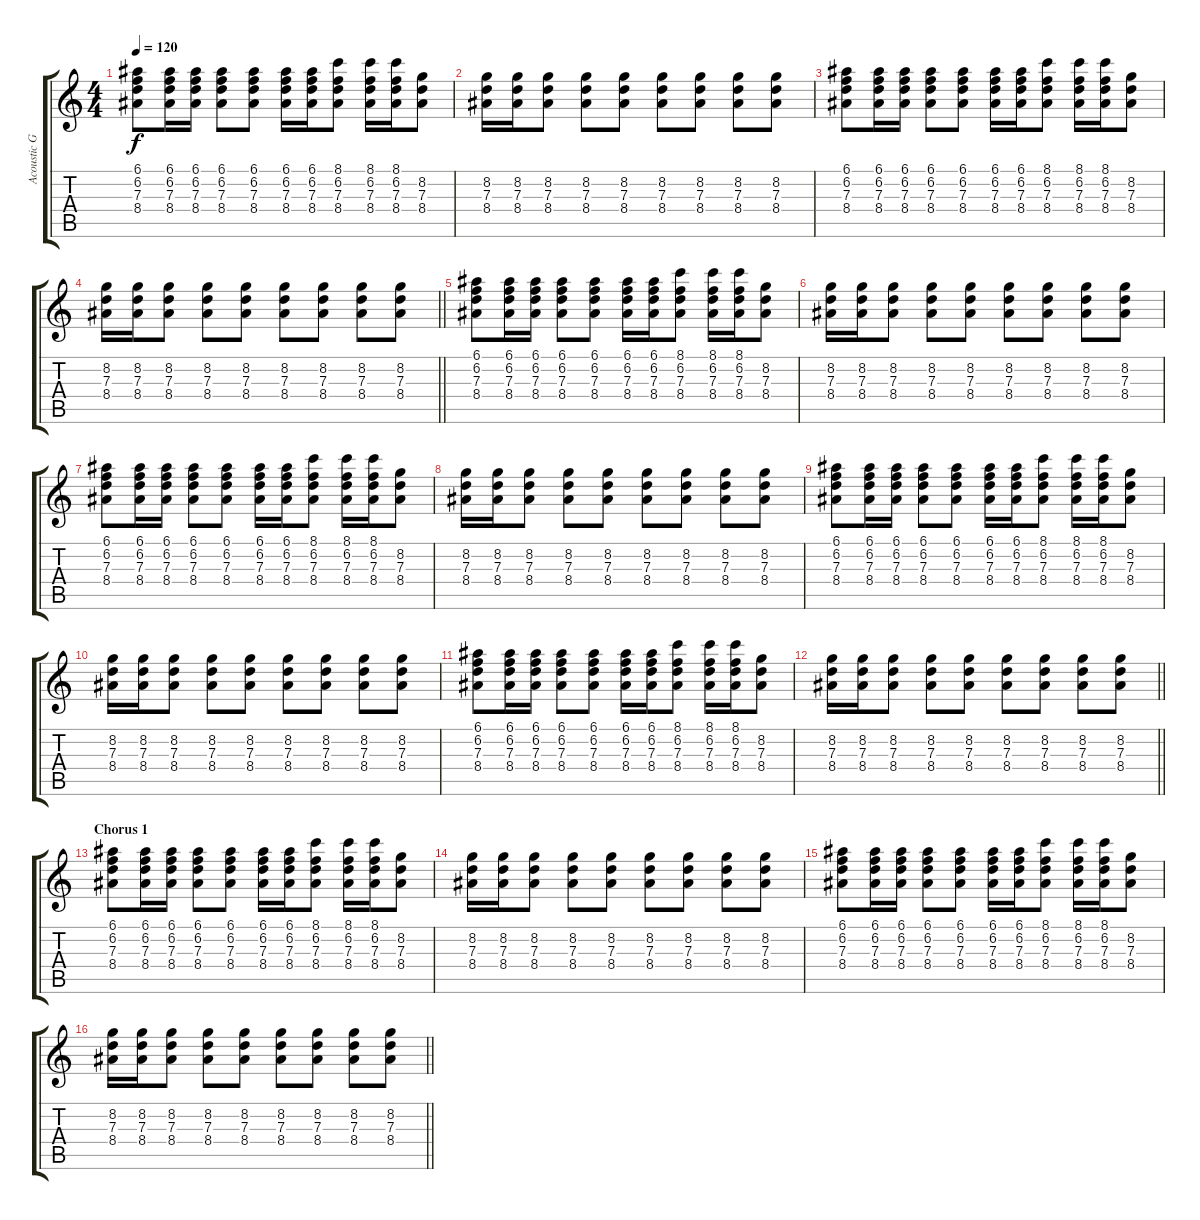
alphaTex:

\track ("Acoustic Guitar" "Acoustic G") {instrument acousticguitarsteel}
\staff {score tabs}
\tuning (E4 B3 G3 D3 A2 E2) {hide}
\ts (4 4)
\tempo 120
\clef g2
\ks c
(6.1 6.2 7.3 8.4).8{dy f} (6.1 6.2 7.3 8.4).16 (6.1 6.2 7.3 8.4).16 (6.1 6.2 7.3 8.4).8 (6.1 6.2 7.3 8.4).8 (6.1 6.2 7.3 8.4).16 (6.1 6.2 7.3 8.4).16 (8.1 6.2 7.3 8.4).8 (8.1 6.2 7.3 8.4).16 (8.1 6.2 7.3 8.4).16 (8.2 7.3 8.4).8 |
(8.2 7.3 8.4).16 (8.2 7.3 8.4).16 (8.2 7.3 8.4).8 (8.2 7.3 8.4).8 (8.2 7.3 8.4).8 (8.2 7.3 8.4).8 (8.2 7.3 8.4).8 (8.2 7.3 8.4).8 (8.2 7.3 8.4).8 |
(6.1 6.2 7.3 8.4).8 (6.1 6.2 7.3 8.4).16 (6.1 6.2 7.3 8.4).16 (6.1 6.2 7.3 8.4).8 (6.1 6.2 7.3 8.4).8 (6.1 6.2 7.3 8.4).16 (6.1 6.2 7.3 8.4).16 (8.1 6.2 7.3 8.4).8 (8.1 6.2 7.3 8.4).16 (8.1 6.2 7.3 8.4).16 (8.2 7.3 8.4).8 |
\barLineRight lightlight
(8.2 7.3 8.4).16 (8.2 7.3 8.4).16 (8.2 7.3 8.4).8 (8.2 7.3 8.4).8 (8.2 7.3 8.4).8 (8.2 7.3 8.4).8 (8.2 7.3 8.4).8 (8.2 7.3 8.4).8 (8.2 7.3 8.4).8 |
(6.1 6.2 7.3 8.4).8 (6.1 6.2 7.3 8.4).16 (6.1 6.2 7.3 8.4).16 (6.1 6.2 7.3 8.4).8 (6.1 6.2 7.3 8.4).8 (6.1 6.2 7.3 8.4).16 (6.1 6.2 7.3 8.4).16 (8.1 6.2 7.3 8.4).8 (8.1 6.2 7.3 8.4).16 (8.1 6.2 7.3 8.4).16 (8.2 7.3 8.4).8 |
(8.2 7.3 8.4).16 (8.2 7.3 8.4).16 (8.2 7.3 8.4).8 (8.2 7.3 8.4).8 (8.2 7.3 8.4).8 (8.2 7.3 8.4).8 (8.2 7.3 8.4).8 (8.2 7.3 8.4).8 (8.2 7.3 8.4).8 |
(6.1 6.2 7.3 8.4).8 (6.1 6.2 7.3 8.4).16 (6.1 6.2 7.3 8.4).16 (6.1 6.2 7.3 8.4).8 (6.1 6.2 7.3 8.4).8 (6.1 6.2 7.3 8.4).16 (6.1 6.2 7.3 8.4).16 (8.1 6.2 7.3 8.4).8 (8.1 6.2 7.3 8.4).16 (8.1 6.2 7.3 8.4).16 (8.2 7.3 8.4).8 |
(8.2 7.3 8.4).16 (8.2 7.3 8.4).16 (8.2 7.3 8.4).8 (8.2 7.3 8.4).8 (8.2 7.3 8.4).8 (8.2 7.3 8.4).8 (8.2 7.3 8.4).8 (8.2 7.3 8.4).8 (8.2 7.3 8.4).8 |
(6.1 6.2 7.3 8.4).8 (6.1 6.2 7.3 8.4).16 (6.1 6.2 7.3 8.4).16 (6.1 6.2 7.3 8.4).8 (6.1 6.2 7.3 8.4).8 (6.1 6.2 7.3 8.4).16 (6.1 6.2 7.3 8.4).16 (8.1 6.2 7.3 8.4).8 (8.1 6.2 7.3 8.4).16 (8.1 6.2 7.3 8.4).16 (8.2 7.3 8.4).8 |
(8.2 7.3 8.4).16 (8.2 7.3 8.4).16 (8.2 7.3 8.4).8 (8.2 7.3 8.4).8 (8.2 7.3 8.4).8 (8.2 7.3 8.4).8 (8.2 7.3 8.4).8 (8.2 7.3 8.4).8 (8.2 7.3 8.4).8 |
(6.1 6.2 7.3 8.4).8 (6.1 6.2 7.3 8.4).16 (6.1 6.2 7.3 8.4).16 (6.1 6.2 7.3 8.4).8 (6.1 6.2 7.3 8.4).8 (6.1 6.2 7.3 8.4).16 (6.1 6.2 7.3 8.4).16 (8.1 6.2 7.3 8.4).8 (8.1 6.2 7.3 8.4).16 (8.1 6.2 7.3 8.4).16 (8.2 7.3 8.4).8 |
\barLineRight lightlight
(8.2 7.3 8.4).16 (8.2 7.3 8.4).16 (8.2 7.3 8.4).8 (8.2 7.3 8.4).8 (8.2 7.3 8.4).8 (8.2 7.3 8.4).8 (8.2 7.3 8.4).8 (8.2 7.3 8.4).8 (8.2 7.3 8.4).8 |
\section ("" "Chorus 1")
(6.1 6.2 7.3 8.4).8 (6.1 6.2 7.3 8.4).16 (6.1 6.2 7.3 8.4).16 (6.1 6.2 7.3 8.4).8 (6.1 6.2 7.3 8.4).8 (6.1 6.2 7.3 8.4).16 (6.1 6.2 7.3 8.4).16 (8.1 6.2 7.3 8.4).8 (8.1 6.2 7.3 8.4).16 (8.1 6.2 7.3 8.4).16 (8.2 7.3 8.4).8 |
(8.2 7.3 8.4).16 (8.2 7.3 8.4).16 (8.2 7.3 8.4).8 (8.2 7.3 8.4).8 (8.2 7.3 8.4).8 (8.2 7.3 8.4).8 (8.2 7.3 8.4).8 (8.2 7.3 8.4).8 (8.2 7.3 8.4).8 |
(6.1 6.2 7.3 8.4).8 (6.1 6.2 7.3 8.4).16 (6.1 6.2 7.3 8.4).16 (6.1 6.2 7.3 8.4).8 (6.1 6.2 7.3 8.4).8 (6.1 6.2 7.3 8.4).16 (6.1 6.2 7.3 8.4).16 (8.1 6.2 7.3 8.4).8 (8.1 6.2 7.3 8.4).16 (8.1 6.2 7.3 8.4).16 (8.2 7.3 8.4).8 |
\barLineRight lightlight
(8.2 7.3 8.4).16 (8.2 7.3 8.4).16 (8.2 7.3 8.4).8 (8.2 7.3 8.4).8 (8.2 7.3 8.4).8 (8.2 7.3 8.4).8 (8.2 7.3 8.4).8 (8.2 7.3 8.4).8 (8.2 7.3 8.4).8
